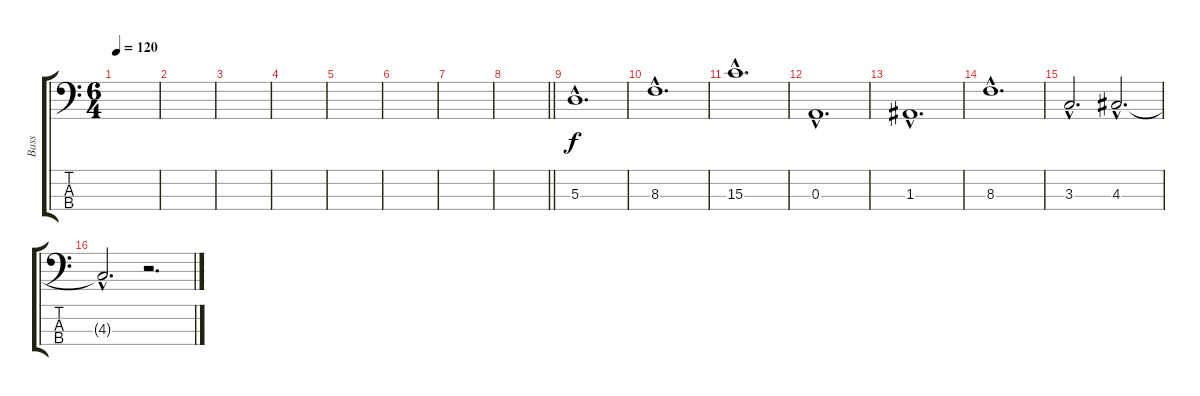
\track ("Bass" "Bass") {instrument electricbassfinger}
\staff {score tabs}
\tuning (G2 D2 A1 E1) {hide}
\ts (6 4)
\tempo 120
\clef f4
\ks c
|
|
|
|
|
|
|
\barLineRight lightlight
|
5.3{hac}.1{d} |
8.3{hac}.1{d} |
15.3{hac}.1{d} |
0.3{hac}.1{d} |
1.3{hac}.1{d} |
8.3{hac}.1{d} |
3.3{hac}.2{d} 4.3{hac}.2{d} |
4.3{hac t}.2{d} r.2{d}
